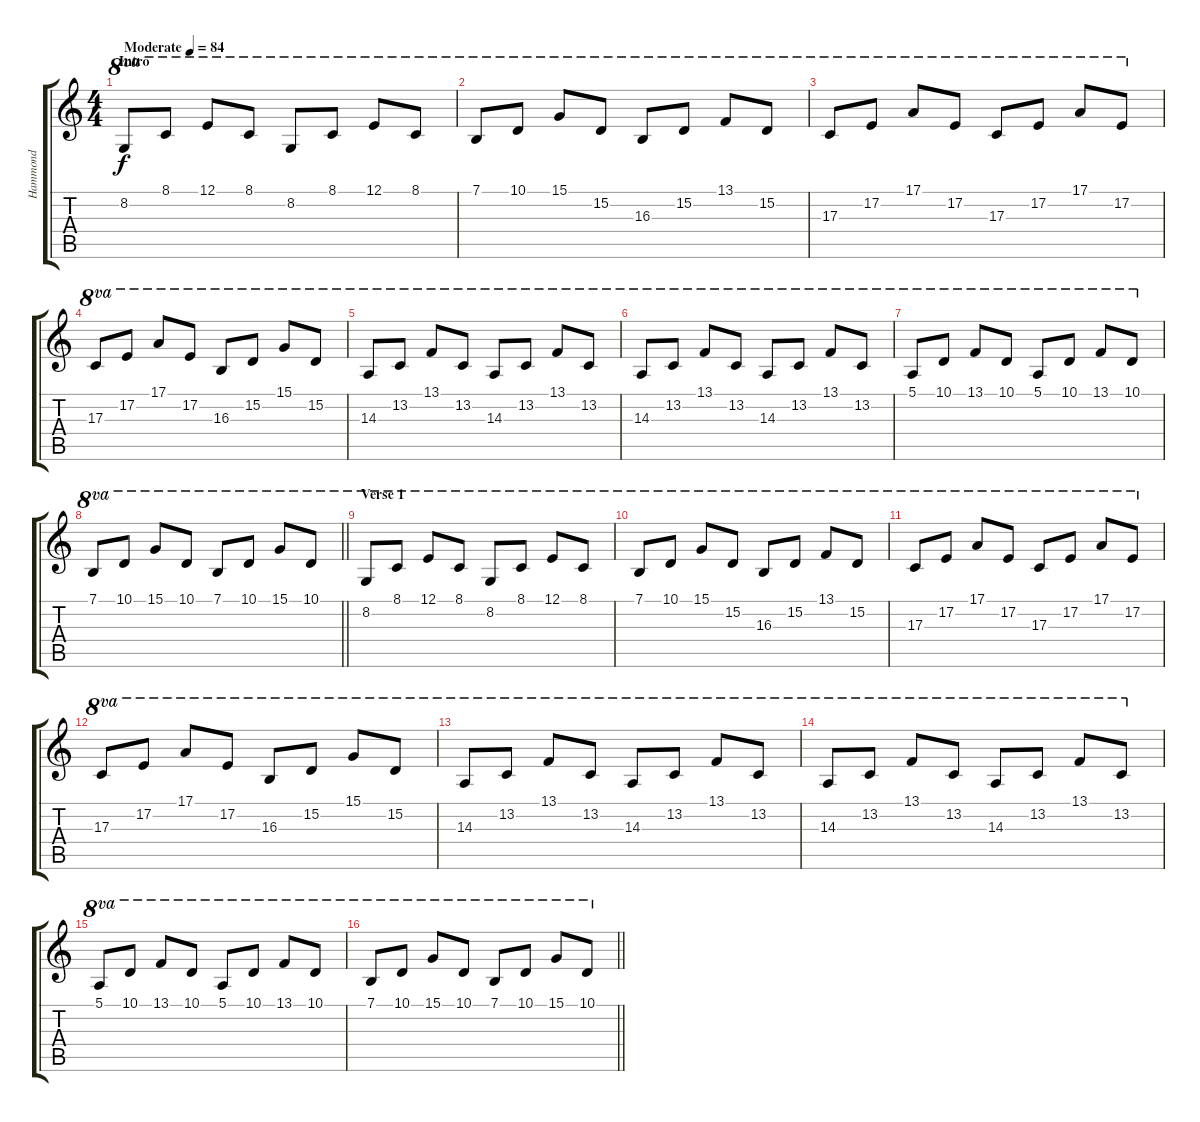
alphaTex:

\track ("Hammond" "Hammond") {instrument drawbarorgan}
\staff {score tabs}
\tuning (E4 B3 G3 D3 A2 E2) {hide}
\ts (4 4)
\section ("" "Intro")
\tempo (84 "Moderate")
\clef g2
\ks c
8.2.8{ot 8va dy f instrument drawbarorgan} 8.1.8{ot 8va} 12.1.8{ot 8va} 8.1.8{ot 8va} 8.2.8{ot 8va} 8.1.8{ot 8va} 12.1.8{ot 8va} 8.1.8{ot 8va} |
7.1.8{ot 8va} 10.1.8{ot 8va} 15.1.8{ot 8va} 15.2.8{ot 8va} 16.3.8{ot 8va} 15.2.8{ot 8va} 13.1.8{ot 8va} 15.2.8{ot 8va} |
17.3.8{ot 8va} 17.2.8{ot 8va} 17.1.8{ot 8va} 17.2.8{ot 8va} 17.3.8{ot 8va} 17.2.8{ot 8va} 17.1.8{ot 8va} 17.2.8{ot 8va} |
17.3.8{ot 8va} 17.2.8{ot 8va} 17.1.8{ot 8va} 17.2.8{ot 8va} 16.3.8{ot 8va} 15.2.8{ot 8va} 15.1.8{ot 8va} 15.2.8{ot 8va} |
14.3.8{ot 8va} 13.2.8{ot 8va} 13.1.8{ot 8va} 13.2.8{ot 8va} 14.3.8{ot 8va} 13.2.8{ot 8va} 13.1.8{ot 8va} 13.2.8{ot 8va} |
14.3.8{ot 8va} 13.2.8{ot 8va} 13.1.8{ot 8va} 13.2.8{ot 8va} 14.3.8{ot 8va} 13.2.8{ot 8va} 13.1.8{ot 8va} 13.2.8{ot 8va} |
5.1.8{ot 8va} 10.1.8{ot 8va} 13.1.8{ot 8va} 10.1.8{ot 8va} 5.1.8{ot 8va} 10.1.8{ot 8va} 13.1.8{ot 8va} 10.1.8{ot 8va} |
\barLineRight lightlight
7.1.8{ot 8va} 10.1.8{ot 8va} 15.1.8{ot 8va} 10.1.8{ot 8va} 7.1.8{ot 8va} 10.1.8{ot 8va} 15.1.8{ot 8va} 10.1.8{ot 8va} |
\section ("" "Verse 1")
8.2.8{ot 8va} 8.1.8{ot 8va} 12.1.8{ot 8va} 8.1.8{ot 8va} 8.2.8{ot 8va} 8.1.8{ot 8va} 12.1.8{ot 8va} 8.1.8{ot 8va} |
7.1.8{ot 8va} 10.1.8{ot 8va} 15.1.8{ot 8va} 15.2.8{ot 8va} 16.3.8{ot 8va} 15.2.8{ot 8va} 13.1.8{ot 8va} 15.2.8{ot 8va} |
17.3.8{ot 8va} 17.2.8{ot 8va} 17.1.8{ot 8va} 17.2.8{ot 8va} 17.3.8{ot 8va} 17.2.8{ot 8va} 17.1.8{ot 8va} 17.2.8{ot 8va} |
17.3.8{ot 8va} 17.2.8{ot 8va} 17.1.8{ot 8va} 17.2.8{ot 8va} 16.3.8{ot 8va} 15.2.8{ot 8va} 15.1.8{ot 8va} 15.2.8{ot 8va} |
14.3.8{ot 8va} 13.2.8{ot 8va} 13.1.8{ot 8va} 13.2.8{ot 8va} 14.3.8{ot 8va} 13.2.8{ot 8va} 13.1.8{ot 8va} 13.2.8{ot 8va} |
14.3.8{ot 8va} 13.2.8{ot 8va} 13.1.8{ot 8va} 13.2.8{ot 8va} 14.3.8{ot 8va} 13.2.8{ot 8va} 13.1.8{ot 8va} 13.2.8{ot 8va} |
5.1.8{ot 8va} 10.1.8{ot 8va} 13.1.8{ot 8va} 10.1.8{ot 8va} 5.1.8{ot 8va} 10.1.8{ot 8va} 13.1.8{ot 8va} 10.1.8{ot 8va} |
\barLineRight lightlight
7.1.8{ot 8va} 10.1.8{ot 8va} 15.1.8{ot 8va} 10.1.8{ot 8va} 7.1.8{ot 8va} 10.1.8{ot 8va} 15.1.8{ot 8va} 10.1.8{ot 8va}
